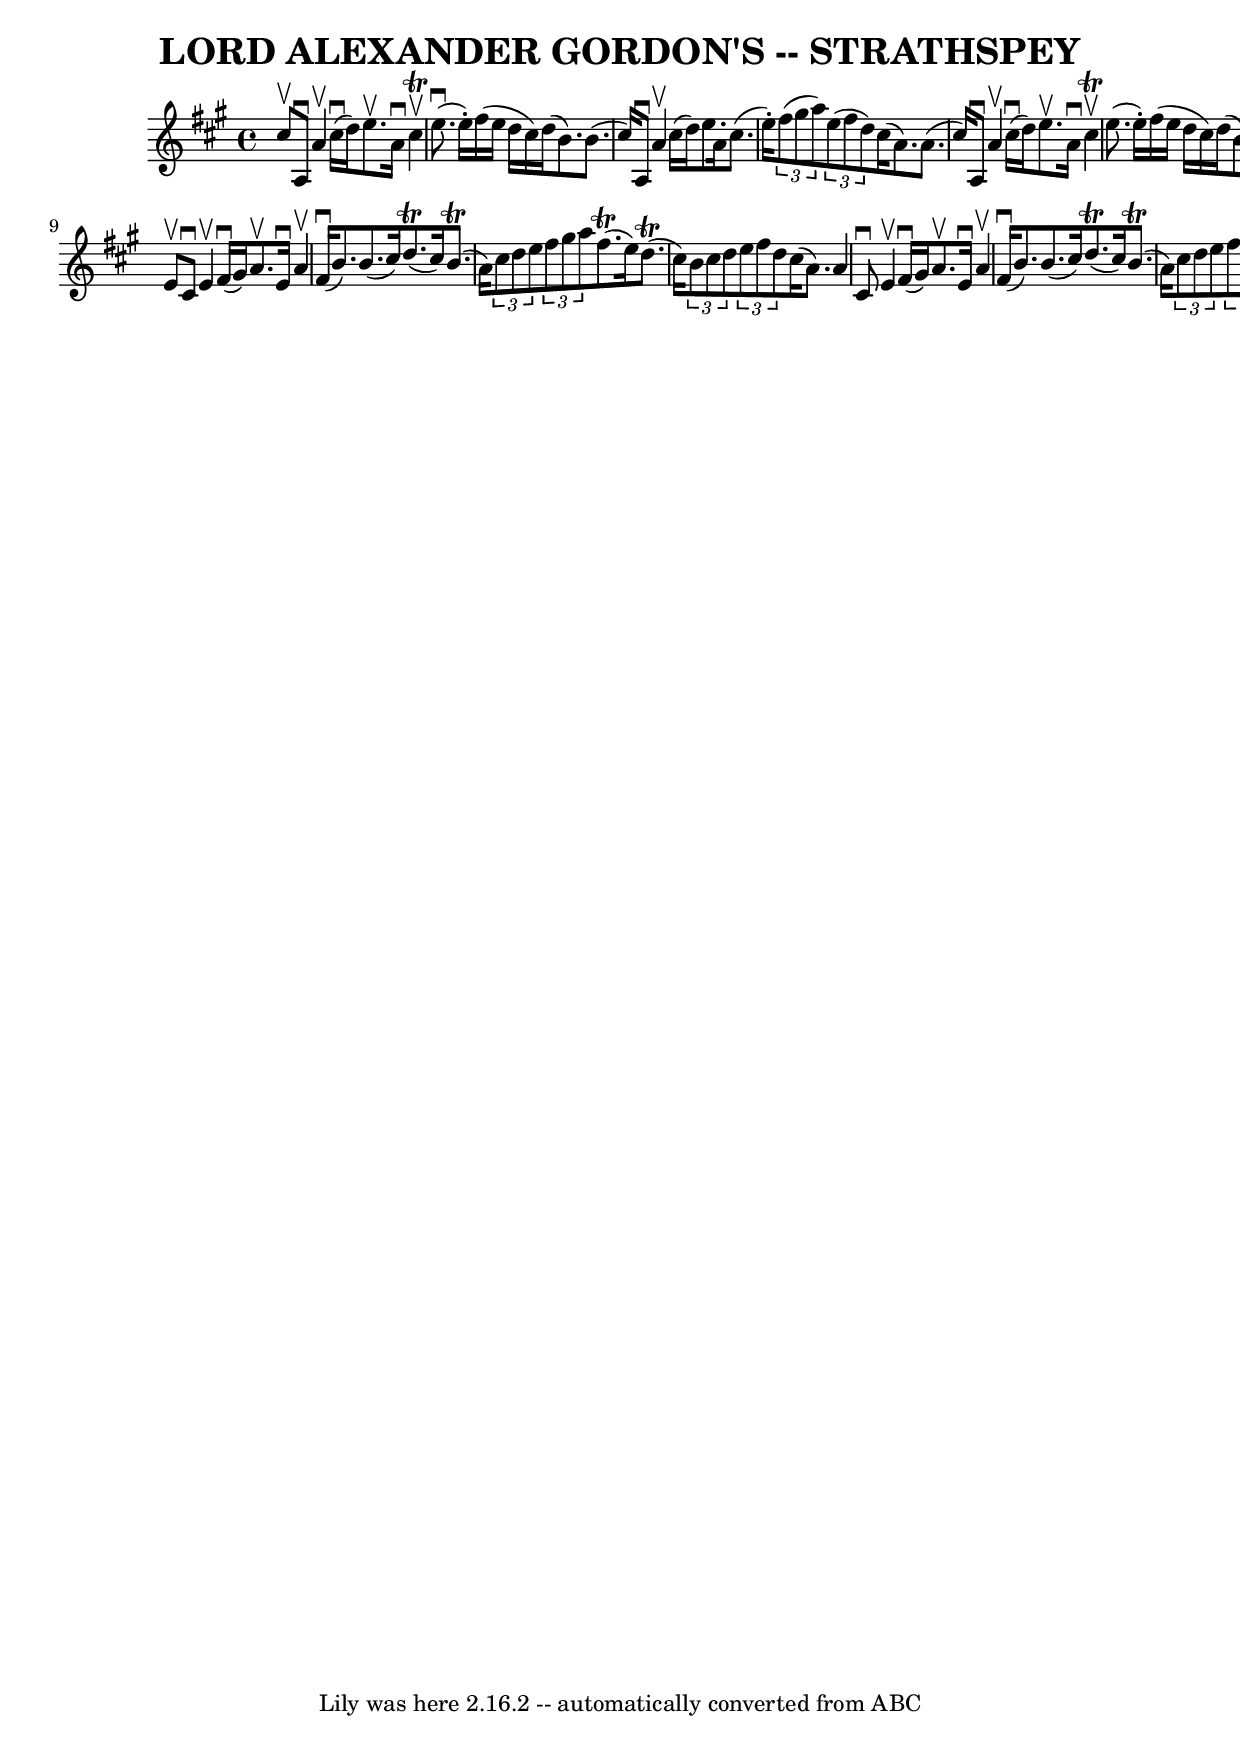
\version "2.16.2"
\include "Mammoth.ily"
\header {
  %% book = "Ryan's Mammoth Collection of Fiddle Tunes"
  crossRefNumber = "1"
  footnotes = ""
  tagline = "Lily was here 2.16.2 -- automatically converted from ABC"
  title = "LORD ALEXANDER GORDON'S -- STRATHSPEY"

}
voicedefault =  {


  \override Staff.TimeSignature #'style = #'C
  \time 4/4 
  \key a \major
 cis''8^\upbow       |
  a8^\downbow a'4 
  ^\upbow cis''16 (^\downbow d''16) e''8.^\upbow a'16^\downbow   
  cis''4^\upbow^\trill   |
  e''8. (^\downbow e''16 -.) fis''16 (
  e''16 d''16 cis''16) d''16 (b'8.) b'8. (cis''16)     
  |
  a8^\downbow a'4^\upbow cis''16 (d''16) e''8. a'16 
  cis''8. (e''16 -.)   |
  \times 2/3 { fis''8 (gis''8    
	       a''8) 
	     }   \times 2/3 { e''8 (fis''8 d''8) 
			    } cis''16 (a'8.  
  -) a'8. (cis''16)   |
  |
  a8^\downbow a'4^\upbow  
  cis''16 (^\downbow d''16) e''8.^\upbow a'16^\downbow cis''4 
  ^\upbow^\trill   |
  e''8. (e''16 -.) fis''16 (e''16 d''16  
  cis''16) d''16 (b'8.) b'8. (cis''16)       |
  a8 
  ^\downbow a'4 cis''16 (d''16) e''8. a'16 cis''8. (e''16 
  -.)   |
  \times 2/3 { fis''8 (gis''8 a''8) 
	     }   
  \times 2/3 { e''8 (fis''8 d''8) 
	     } cis''16 (a'8.) a'8    
  \bar "|." e'8^\upbow       |
  cis'8^\downbow e'4^\upbow     
  fis'16 (^\downbow gis'16) a'8.^\upbow e'16^\downbow a'4^\upbow   
  |
  fis'16 (^\downbow b'8.) b'8. (cis''16) d''8. 
  (^\trill cis''16) b'8. (^\trill a'16)       |
  
  \times 2/3 { cis''8 d''8 e''8  
	     }   \times 2/3 { fis''8 gis''8    
			      a''8  
			    } fis''8. (^\trill e''16) d''8. (^\trill cis''16)   
  |
  \times 2/3 { b'8 cis''8 d''8  
	     }   \times 2/3 { e''8    
			      fis''8 d''8  
			    } cis''16 (a'8.) a'4    |
  |
  cis'8 
  ^\downbow e'4^\upbow fis'16 (^\downbow gis'16) a'8.^\upbow   
  e'16^\downbow a'4^\upbow   |
  fis'16 (^\downbow b'8.) b'8. 
  (cis''16) d''8. (^\trill cis''16) b'8. (^\trill a'16)   
  |
  \times 2/3 { cis''8 d''8 e''8  
	     }   \times 2/3 { fis''8 
			      gis''8 a''8  
			    }   \times 2/3 { e''8 fis''8 d''8  
					   }   \times 2/3 {  
					     cis''8 b'8 a'8  
					   }   |
  \times 2/3 { b'8 cis''8 d''8  
	     }   
  \times 2/3 { e''8 fis''8 d''8  
	     } cis''16 (a'8.) a'8    
  \bar "|."   

}

\score{
  <<

    \context Staff="default"
    {
      \voicedefault 
      
    }

  >>
  \layout {
    
  }
  \midi {
  }

}
